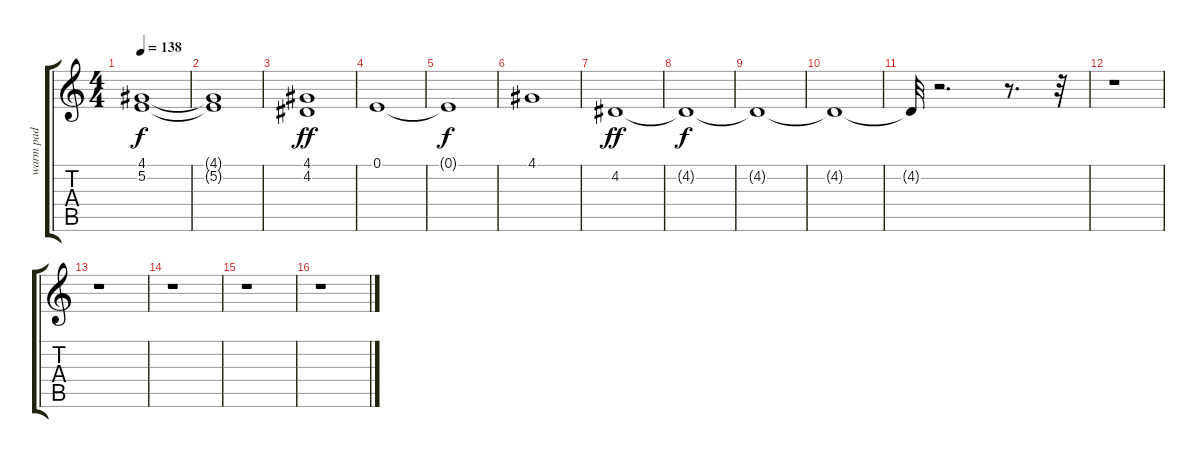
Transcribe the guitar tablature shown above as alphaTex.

\track ("warm pad" "warm pad") {instrument pad2warm}
\staff {score tabs}
\tuning (E4 B3 G3 D3 A2 E2) {hide}
\ts (4 4)
\tempo 138
\clef g2
\ks c
(4.1{t} 5.2{t}).1{dy f} |
(4.1{t} 5.2{t}).1 |
(4.1 4.2).1{dy ff} |
0.1.1 |
0.1{t}.1{dy f} |
4.1.1 |
4.2.1{dy ff} |
4.2{t}.1{dy f} |
4.2{t}.1 |
4.2{t}.1 |
4.2{t}.32 r.2{d} r.8{d} r.32 |
r.1 |
r.1 |
r.1 |
r.1 |
r.1
